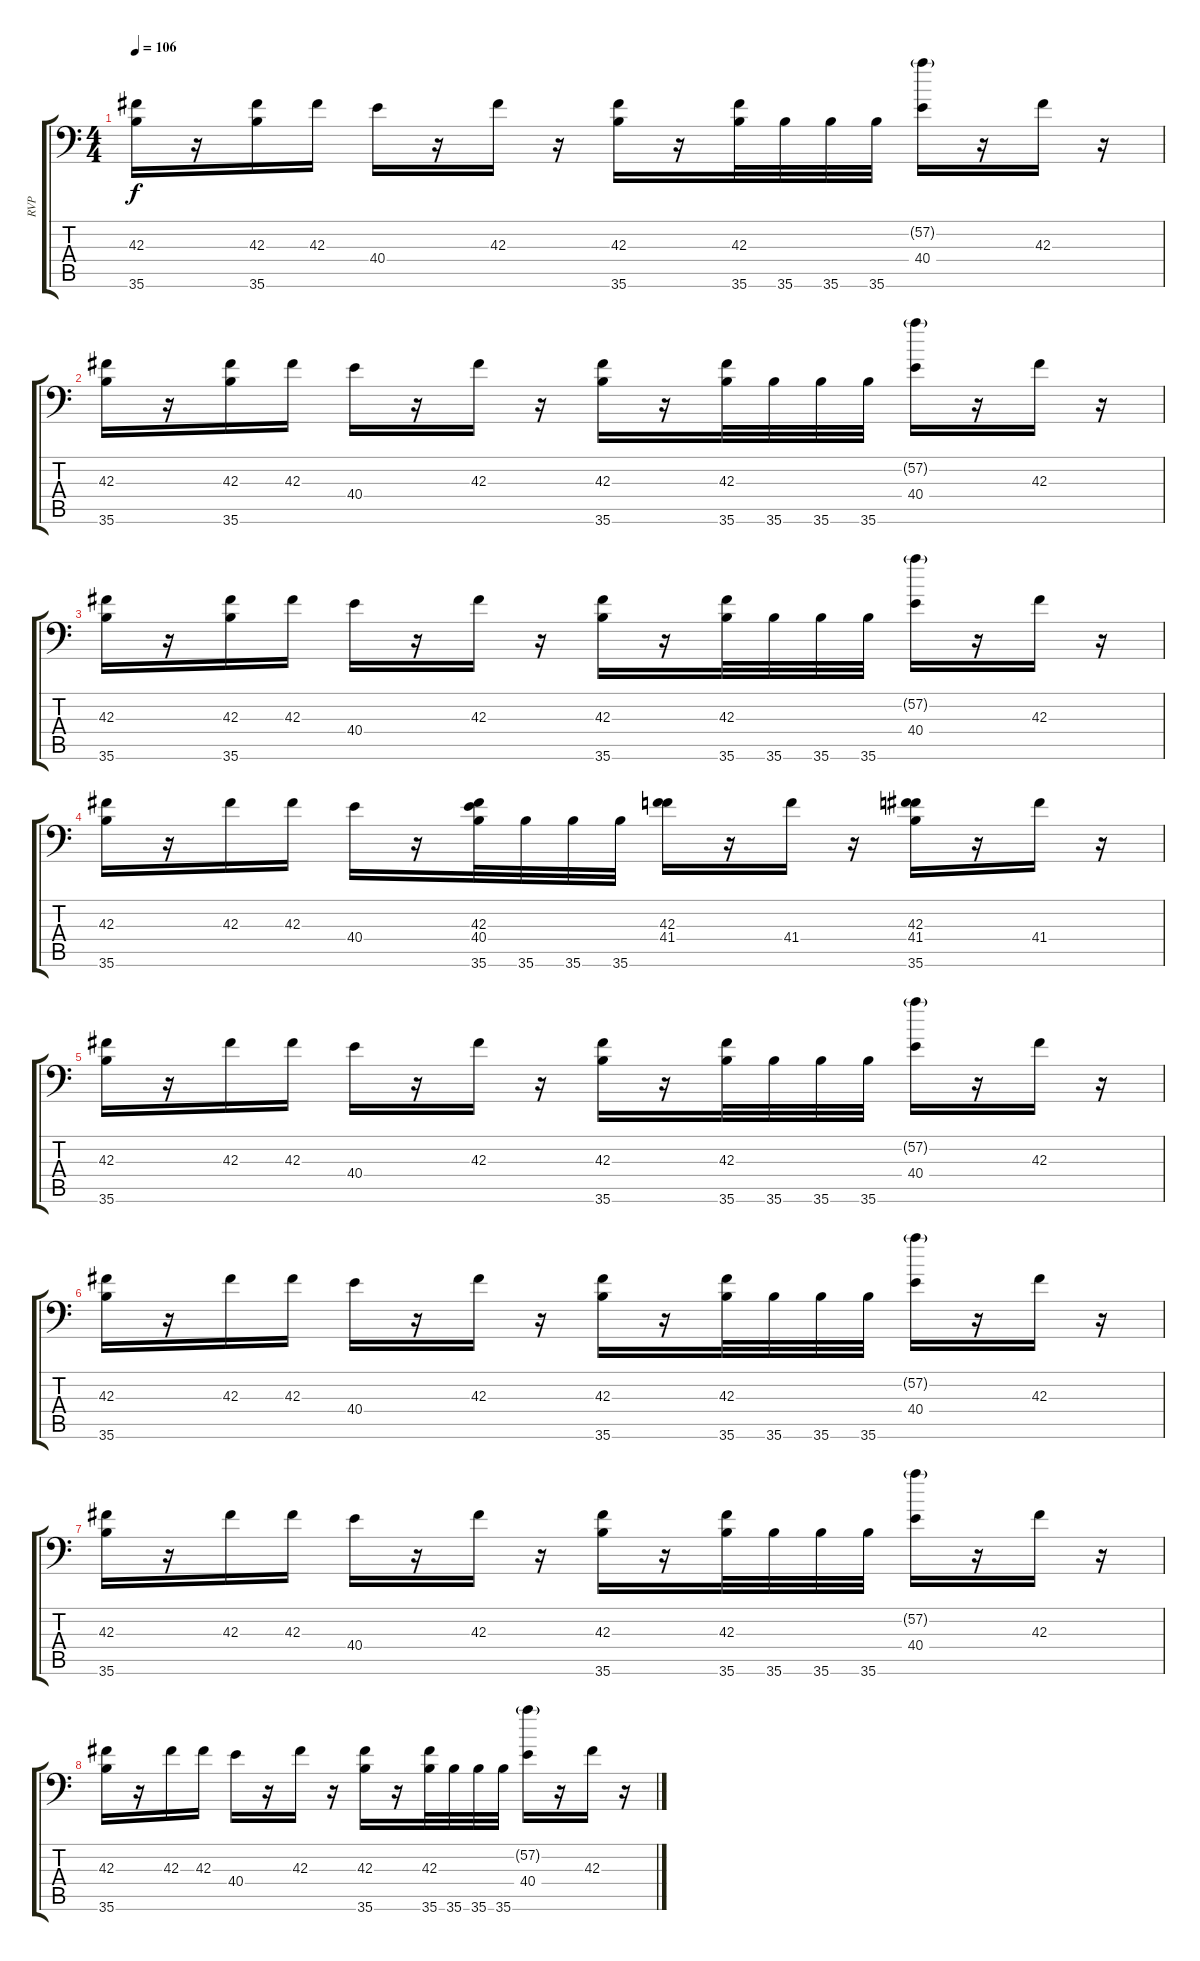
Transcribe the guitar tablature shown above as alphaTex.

\track ("RVP" "RVP") {instrument acousticgrandpiano}
\staff {score tabs}
\tuning (C-1 C-1 C-1 C-1 C-1 C-1) {hide}
\ts (4 4)
\tempo 106
\clef f4
\ks c
(42.3 35.6).16{dy f} r.16 (42.3 35.6).16 42.3.16 40.4.16 r.16 42.3.16 r.16 (42.3 35.6).16 r.16 (42.3 35.6).32 35.6.32 35.6.32 35.6.32 (57.2{g} 40.4).16 r.16 42.3.16 r.16 |
(42.3 35.6).16 r.16 (42.3 35.6).16 42.3.16 40.4.16 r.16 42.3.16 r.16 (42.3 35.6).16 r.16 (42.3 35.6).32 35.6.32 35.6.32 35.6.32 (57.2{g} 40.4).16 r.16 42.3.16 r.16 |
(42.3 35.6).16 r.16 (42.3 35.6).16 42.3.16 40.4.16 r.16 42.3.16 r.16 (42.3 35.6).16 r.16 (42.3 35.6).32 35.6.32 35.6.32 35.6.32 (57.2{g} 40.4).16 r.16 42.3.16 r.16 |
(42.3 35.6).16 r.16 42.3.16 42.3.16 40.4.16 r.16 (42.3 40.4 35.6).32 35.6.32 35.6.32 35.6.32 (42.3 41.4).16 r.16 41.4.16 r.16 (42.3 41.4 35.6).16 r.16 41.4.16 r.16 |
(42.3 35.6).16 r.16 42.3.16 42.3.16 40.4.16 r.16 42.3.16 r.16 (42.3 35.6).16 r.16 (42.3 35.6).32 35.6.32 35.6.32 35.6.32 (57.2{g} 40.4).16 r.16 42.3.16 r.16 |
(42.3 35.6).16 r.16 42.3.16 42.3.16 40.4.16 r.16 42.3.16 r.16 (42.3 35.6).16 r.16 (42.3 35.6).32 35.6.32 35.6.32 35.6.32 (57.2{g} 40.4).16 r.16 42.3.16 r.16 |
(42.3 35.6).16 r.16 42.3.16 42.3.16 40.4.16 r.16 42.3.16 r.16 (42.3 35.6).16 r.16 (42.3 35.6).32 35.6.32 35.6.32 35.6.32 (57.2{g} 40.4).16 r.16 42.3.16 r.16 |
(42.3 35.6).16 r.16 42.3.16 42.3.16 40.4.16 r.16 42.3.16 r.16 (42.3 35.6).16 r.16 (42.3 35.6).32 35.6.32 35.6.32 35.6.32 (57.2{g} 40.4).16 r.16 42.3.16 r.16
